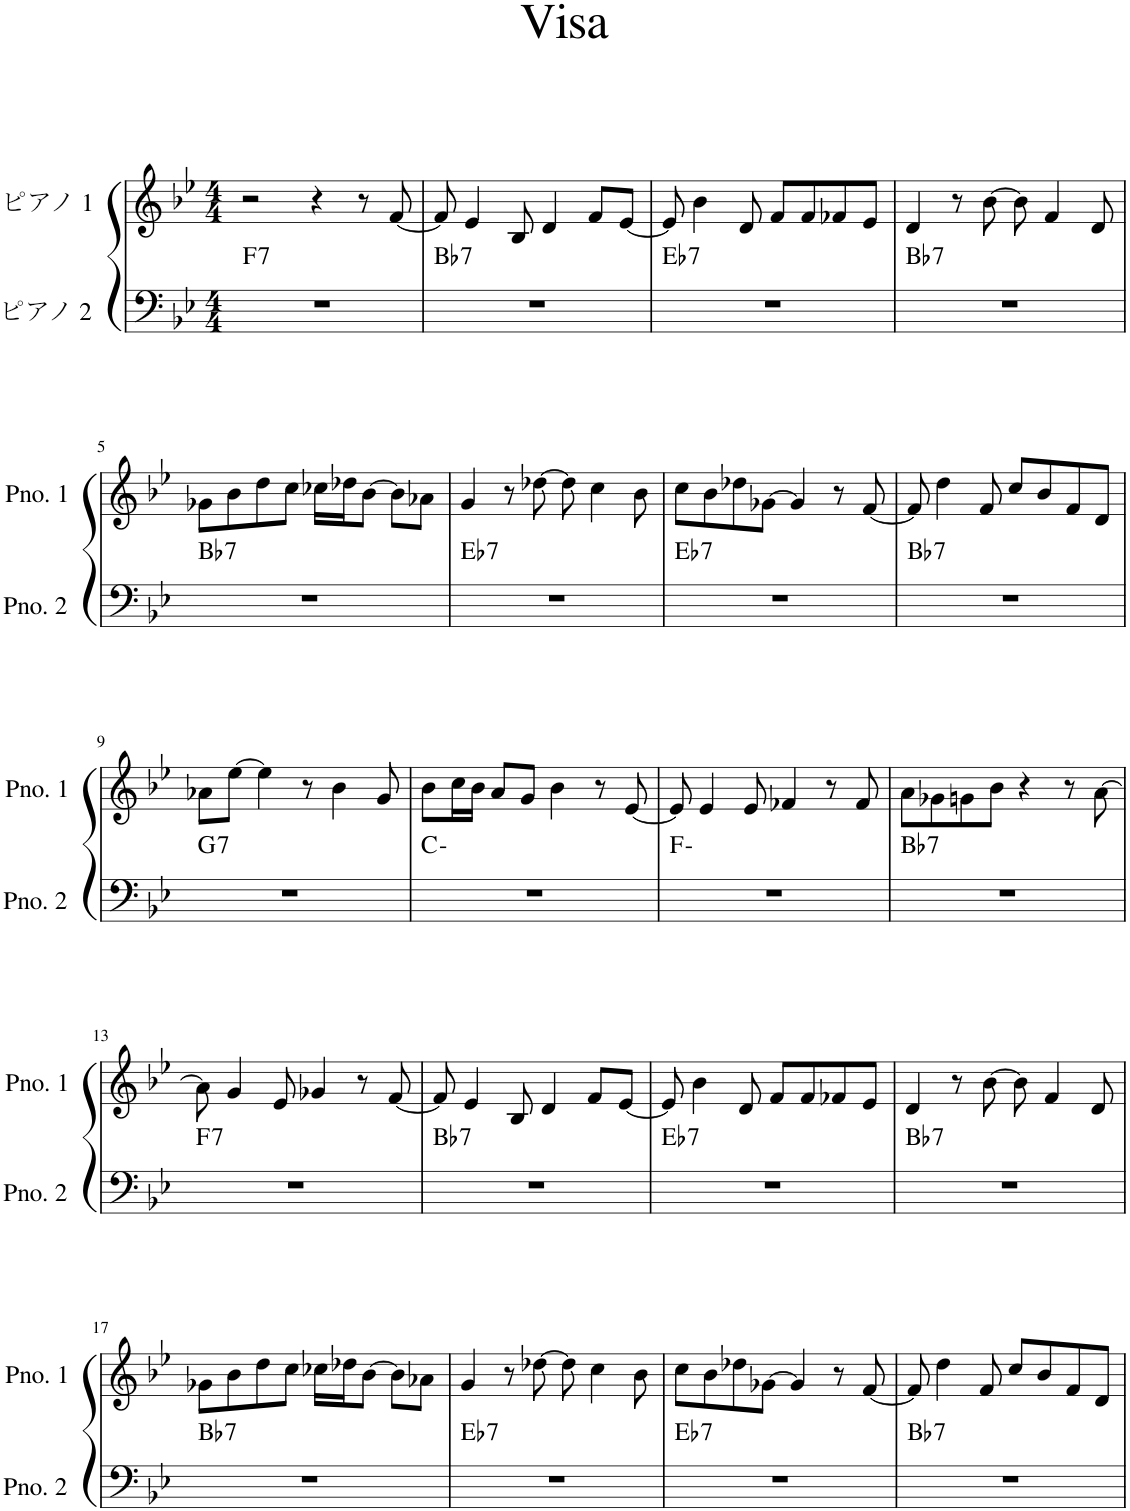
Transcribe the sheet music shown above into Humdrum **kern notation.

**kern	**harte	**kern
*part2	*part2	*part1
*staff2	*	*staff1
*I"ピアノ 2	*	*I"ピアノ 1
*clefF4	*	*clefG2
*k[b-e-]	*	*k[b-e-]
*M4/4	*	*M4/4
=1	=1	=1
!	!LO:H:kt=7	!
1r	F:7	2r
.	.	4r
.	.	8r
.	.	[8f/
=2	=2	=2
!	!LO:H:kt=7	!
1r	Bb:7	8f/]
.	.	4e-/
.	.	8B-/
.	.	4d/
.	.	8f/L
.	.	[8e-/J
=3	=3	=3
!	!LO:H:kt=7	!
1r	Eb:7	8e-/]
.	.	4b-\
.	.	8d/
.	.	8f/L
.	.	8f/
.	.	8f-X/
.	.	8e-/J
=4	=4	=4
!	!LO:H:kt=7	!
1r	Bb:7	4d/
.	.	8r
.	.	[8b-\
.	.	8b-\]
.	.	4f/
.	.	8d/
!!LO:LB:g=z
=5	=5	=5
!	!LO:H:kt=7	!
1r	Bb:7	8g-X\L
.	.	8b-\
.	.	8dd\
.	.	8cc\J
.	.	16cc-X\LL
.	.	16dd-X\J
.	.	[8b-\J
.	.	8b-\L]
.	.	8a-X\J
=6	=6	=6
!	!LO:H:kt=7	!
1r	Eb:7	4g/
.	.	8r
.	.	[8dd-X\
.	.	8dd-\]
.	.	4cc\
.	.	8b-\
=7	=7	=7
!	!LO:H:kt=7	!
1r	Eb:7	8cc\L
.	.	8b-\
.	.	8dd-X\
.	.	[8g-X\J
.	.	4g-/]
.	.	8r
.	.	[8f/
=8	=8	=8
!	!LO:H:kt=7	!
1r	Bb:7	8f/]
.	.	4dd\
.	.	8f/
.	.	8cc/L
.	.	8b-/
.	.	8f/
.	.	8d/J
!!LO:LB:g=z
=9	=9	=9
!	!LO:H:kt=7	!
1r	G:7	8a-X\L
.	.	[8ee-\J
.	.	4ee-\]
.	.	8r
.	.	4b-\
.	.	8g/
=10	=10	=10
1r	C:min	8b-\L
.	.	16cc\L
.	.	16b-\JJ
.	.	8a/L
.	.	8g/J
.	.	4b-\
.	.	8r
.	.	[8e-/
=11	=11	=11
1r	F:min	8e-/]
.	.	4e-/
.	.	8e-/
.	.	4f-X/
.	.	8r
.	.	8f-/
=12	=12	=12
!	!LO:H:kt=7	!
1r	Bb:7	8a\L
.	.	8g-X\
.	.	8gn\
.	.	8b-\J
.	.	4r
.	.	8r
.	.	[8a\
!!LO:LB:g=z
=13	=13	=13
!	!LO:H:kt=7	!
1r	F:7	8a\]
.	.	4g/
.	.	8e-/
.	.	4g-X/
.	.	8r
.	.	[8f/
=14	=14	=14
!	!LO:H:kt=7	!
1r	Bb:7	8f/]
.	.	4e-/
.	.	8B-/
.	.	4d/
.	.	8f/L
.	.	[8e-/J
=15	=15	=15
!	!LO:H:kt=7	!
1r	Eb:7	8e-/]
.	.	4b-\
.	.	8d/
.	.	8f/L
.	.	8f/
.	.	8f-X/
.	.	8e-/J
=16	=16	=16
!	!LO:H:kt=7	!
1r	Bb:7	4d/
.	.	8r
.	.	[8b-\
.	.	8b-\]
.	.	4f/
.	.	8d/
!!LO:LB:g=z
=17	=17	=17
!	!LO:H:kt=7	!
1r	Bb:7	8g-X\L
.	.	8b-\
.	.	8dd\
.	.	8cc\J
.	.	16cc-X\LL
.	.	16dd-X\J
.	.	[8b-\J
.	.	8b-\L]
.	.	8a-X\J
=18	=18	=18
!	!LO:H:kt=7	!
1r	Eb:7	4g/
.	.	8r
.	.	[8dd-X\
.	.	8dd-\]
.	.	4cc\
.	.	8b-\
=19	=19	=19
!	!LO:H:kt=7	!
1r	Eb:7	8cc\L
.	.	8b-\
.	.	8dd-X\
.	.	[8g-X\J
.	.	4g-/]
.	.	8r
.	.	[8f/
=20	=20	=20
!	!LO:H:kt=7	!
1r	Bb:7	8f/]
.	.	4dd\
.	.	8f/
.	.	8cc/L
.	.	8b-/
.	.	8f/
.	.	8d/J
=	=	=
*-	*-	*-
